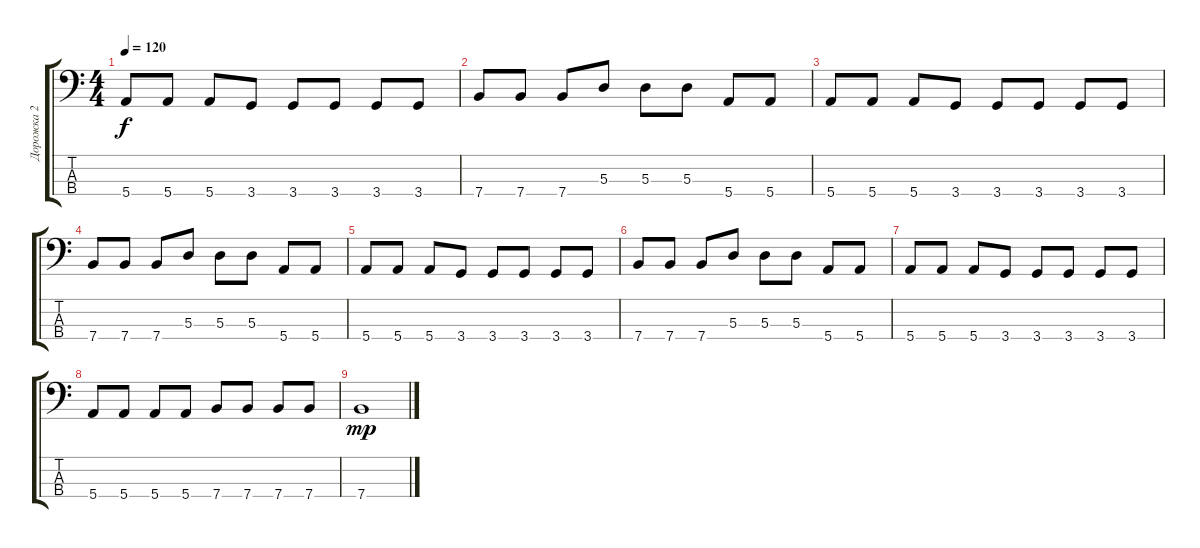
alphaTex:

\track ("Дорожка 2" "Дорожка 2") {instrument electricbassfinger}
\staff {score tabs}
\tuning (G2 D2 A1 E1) {hide}
\ts (4 4)
\tempo 120
\clef f4
\ks c
5.4.8{dy f} 5.4.8 5.4.8 3.4.8 3.4.8 3.4.8 3.4.8 3.4.8 |
7.4.8 7.4.8 7.4.8 5.3.8 5.3.8 5.3.8 5.4.8 5.4.8 |
5.4.8 5.4.8 5.4.8 3.4.8 3.4.8 3.4.8 3.4.8 3.4.8 |
7.4.8 7.4.8 7.4.8 5.3.8 5.3.8 5.3.8 5.4.8 5.4.8 |
5.4.8 5.4.8 5.4.8 3.4.8 3.4.8 3.4.8 3.4.8 3.4.8 |
7.4.8 7.4.8 7.4.8 5.3.8 5.3.8 5.3.8 5.4.8 5.4.8 |
5.4.8 5.4.8 5.4.8 3.4.8 3.4.8 3.4.8 3.4.8 3.4.8 |
5.4.8 5.4.8 5.4.8 5.4.8 7.4.8 7.4.8 7.4.8 7.4.8 |
7.4.1{dy mp}
